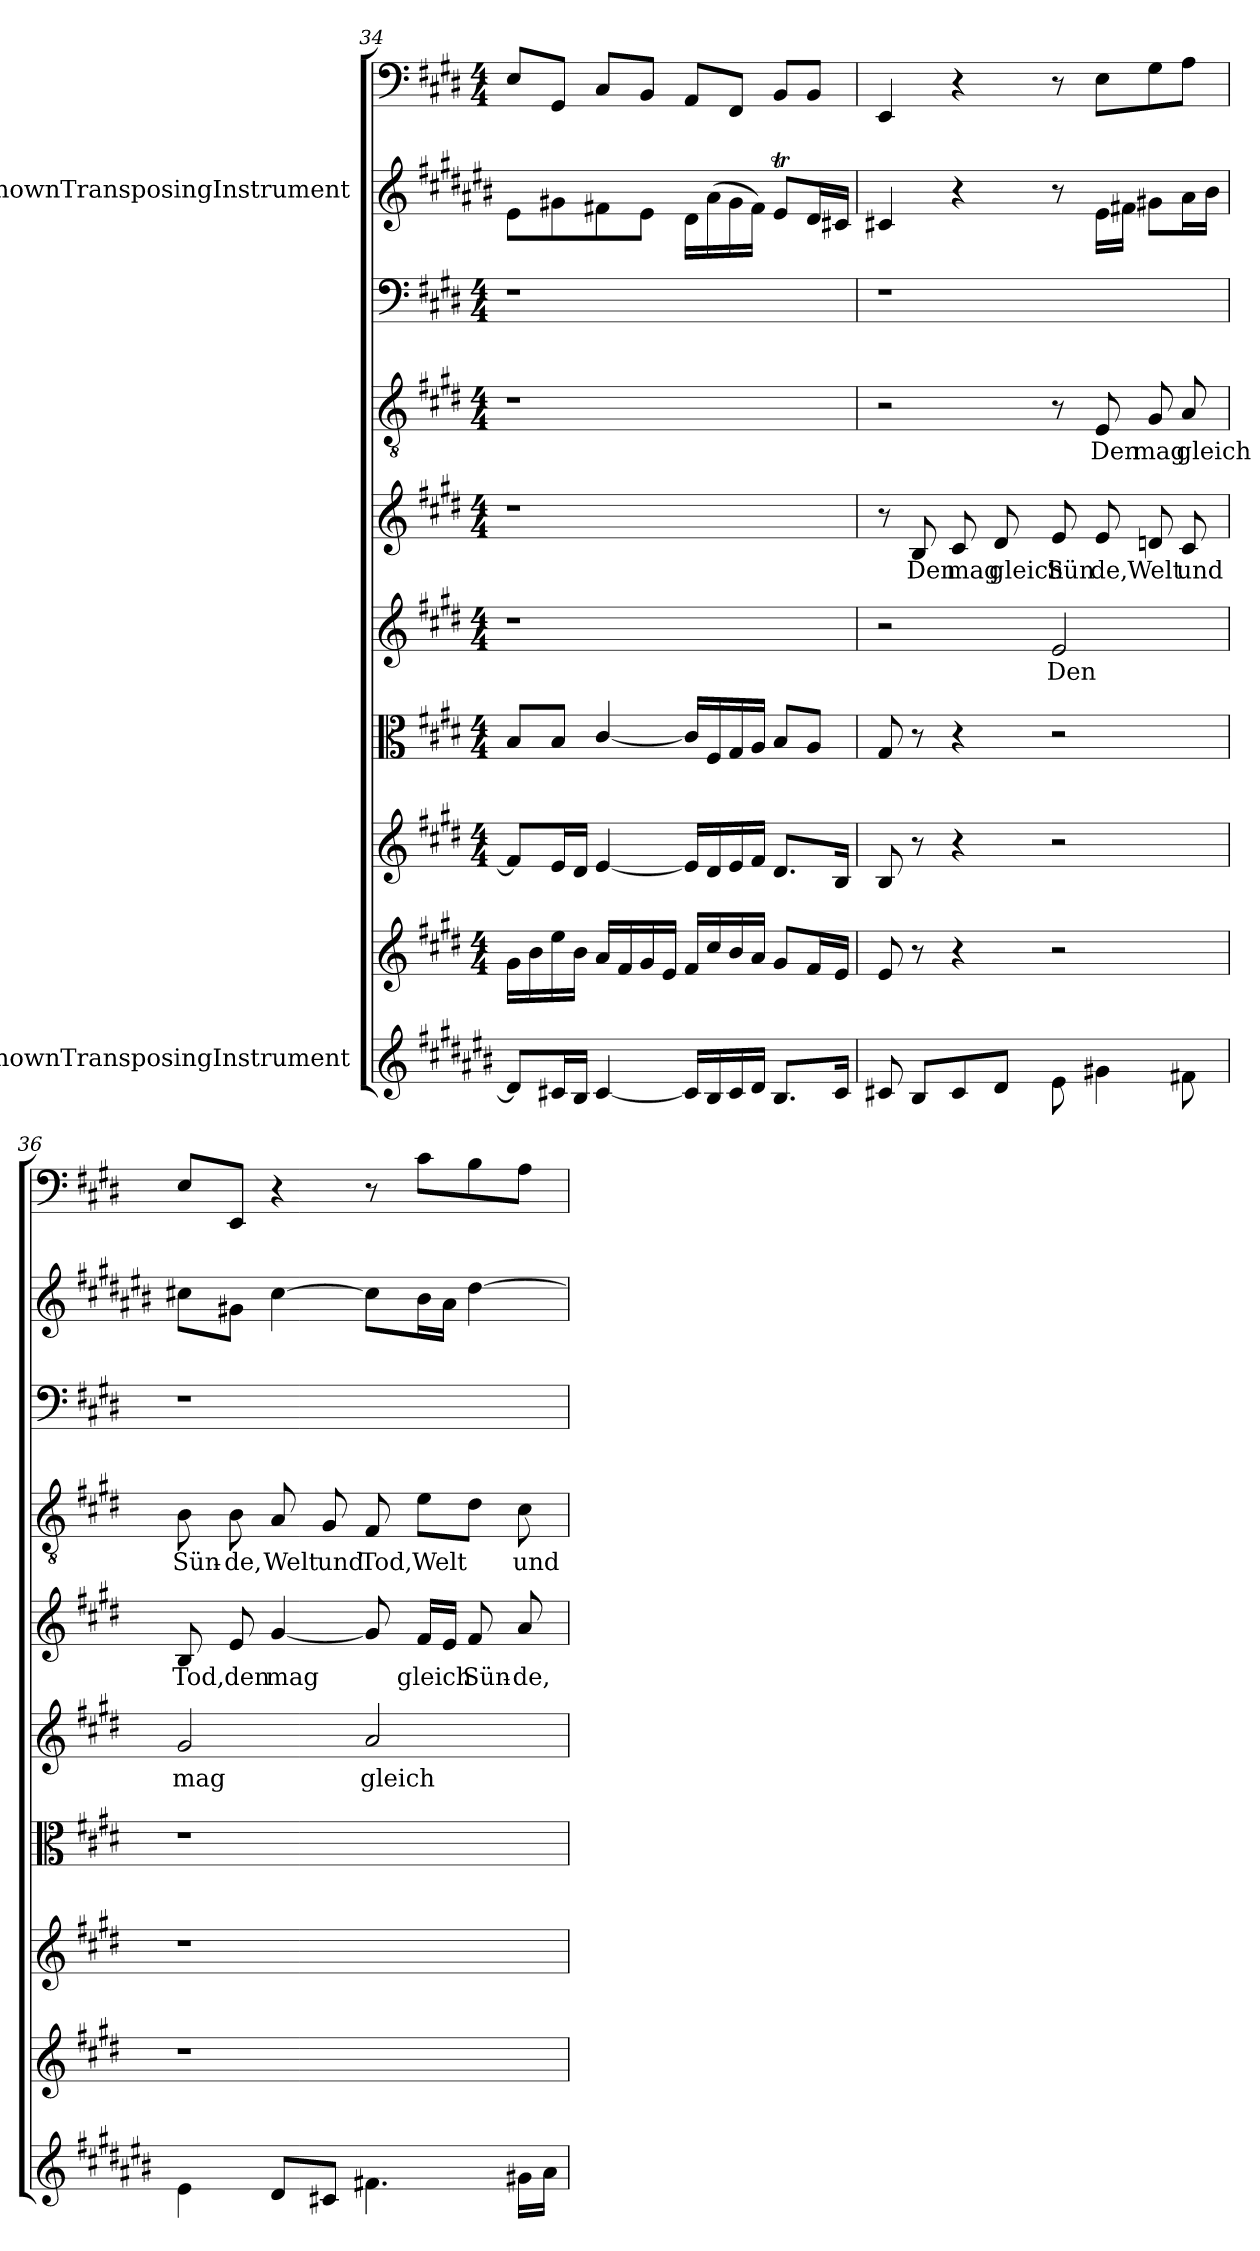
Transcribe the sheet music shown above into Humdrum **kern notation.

**kern	**kern	**kern	**kern	**kern	**text	**kern	**text	**kern	**text	**kern	**kern	**kern
*part10	*part9	*part8	*part7	*part6	*part6	*part5	*part5	*part4	*part4	*part3	*part2	*part1
*staff10	*staff9	*staff8	*staff7	*staff6	*staff6	*staff5	*staff5	*staff4	*staff4	*staff3	*staff2	*staff1
*I"UnknownTransposingInstrument	*	*	*	*	*	*	*	*	*	*	*I"UnknownTransposingInstrument	*
*clefG2	*clefG2	*clefG2	*clefC3	*clefG2	*	*clefG2	*	*clefGv2	*	*clefF4	*clefG2	*clefF4
*ITrd-2c-3	*	*	*	*	*	*	*	*	*	*	*ITrd-2c-3	*
*k[f#c#g#d#]	*k[f#c#g#d#]	*k[f#c#g#d#]	*k[f#c#g#d#]	*k[f#c#g#d#]	*	*k[f#c#g#d#]	*	*k[f#c#g#d#]	*	*k[f#c#g#d#]	*k[f#c#g#d#]	*k[f#c#g#d#]
*	*M4/4	*M4/4	*M4/4	*M4/4	*	*M4/4	*	*M4/4	*	*M4/4	*	*M4/4
=34	=34	=34	=34	=34	=34	=34	=34	=34	=34	=34	=34	=34
8f#/L]	16g#\LL	8f#/L]	8B/L	1r	.	1r	.	1r	.	1r	8g#\L	8E/L
.	16b\	.	.	.	.	.	.	.	.	.	.	.
16en/L	16ee\	16e/L	8B/J	.	.	.	.	.	.	.	8bn\	8GG#/J
16d#/JJ	16b\JJ	16d#/JJ	.	.	.	.	.	.	.	.	.	.
[4e/	16a/LL	[4e/	[4c#/	.	.	.	.	.	.	.	8an\	8C#/L
.	16f#/	.	.	.	.	.	.	.	.	.	.	.
.	16g#/	.	.	.	.	.	.	.	.	.	8g#\J	8BB/J
.	16e/JJ	.	.	.	.	.	.	.	.	.	.	.
16e/LL]	16f#/LL	16e/LL]	16c#/LL]	.	.	.	.	.	.	.	16f#\LL	8AA/L
16d#/	16cc#/	16d#/	16F#/	.	.	.	.	.	.	.	(16cc#\	.
16e/	16b/	16e/	16G#/	.	.	.	.	.	.	.	16b\	8FF#/J
16f#/JJ	16a/JJ	16f#/JJ	16A/JJ	.	.	.	.	.	.	.	16a\JJ)	.
8.d#/L	8g#/L	8.d#/L	8B/L	.	.	.	.	.	.	.	8g#t/L	8BB/L
.	16f#/L	.	8A/J	.	.	.	.	.	.	.	16f#/L	8BB/J
16e/Jk	16e/JJ	16B/Jk	.	.	.	.	.	.	.	.	16en/JJ	.
=35	=35	=35	=35	=35	=35	=35	=35	=35	=35	=35	=35	=35
8en/	8e/	8B/	8G#/	2r	.	8r	.	2r	.	1r	4en/	4EE/
8d#/L	8r	8r	8r	.	.	8B/	Den	.	.	.	.	.
8e/	4r	4r	4r	.	.	8c#/	mag	.	.	.	4r	4r
8f#/J	.	.	.	.	.	8d#/	gleich	.	.	.	.	.
8g#\	2r	2r	2r	2e/	Den	8e/	Sün-	8r	.	.	8r	8r
4bn\	.	.	.	.	.	8e/	-de,	8E/	Den	.	16g#\LL	8E\L
.	.	.	.	.	.	.	.	.	.	.	16an\JJ	.
.	.	.	.	.	.	8dn/	Welt	8G#/	mag	.	8bn\L	8G#\
8an\	.	.	.	.	.	8c#/	und	8A/	gleich	.	16cc#\L	8A\J
.	.	.	.	.	.	.	.	.	.	.	16dd#\JJ	.
=36	=36	=36	=36	=36	=36	=36	=36	=36	=36	=36	=36	=36
4g#\	1r	1r	1r	2g#/	mag	8B/	Tod,	8B\	Sün-	1r	8een\L	8E/L
.	.	.	.	.	.	8e/	den	8B\	-de,	.	8bn\J	8EE/J
8f#/L	.	.	.	.	.	[4g#/	mag	8A/	Welt	.	[4ee\	4r
8en/J	.	.	.	.	.	.	.	8G#/	und	.	.	.
4.an\	.	.	.	2a/	gleich	8g#/]	.	8F#/	Tod,	.	8ee\L]	8r
.	.	.	.	.	.	16f#/LL	gleich	8e\L	Welt	.	16dd#\L	8c#\L
.	.	.	.	.	.	16e/JJ	.	.	.	.	16cc#\JJ	.
.	.	.	.	.	.	8f#/	Sün-	8d#\J	.	.	[4ff#\	8B\
16bn\LL	.	.	.	.	.	8a/	-de,	8c#\	und	.	.	8A\J
16cc#\JJ	.	.	.	.	.	.	.	.	.	.	.	.
=	=	=	=	=	=	=	=	=	=	=	=	=
*-	*-	*-	*-	*-	*-	*-	*-	*-	*-	*-	*-	*-
